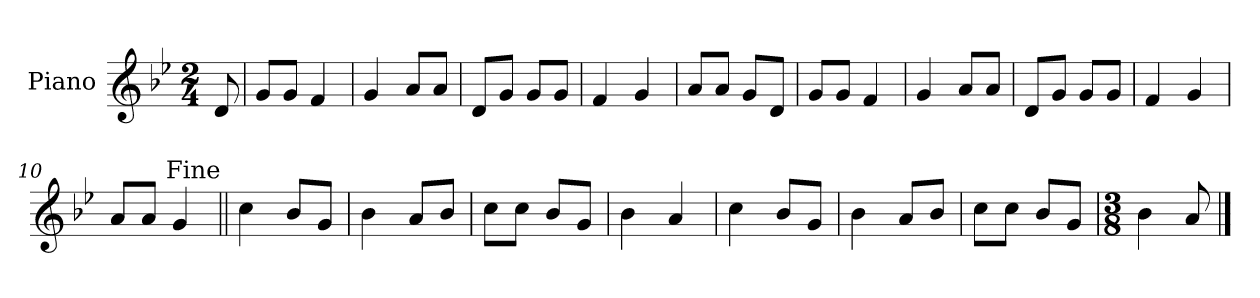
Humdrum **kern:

**kern
*part1
*staff1
*I"Piano
*I'Pno.
*clefG2
*k[b-e-]
*M2/4
=
8d/
=1
8g/L
8g/J
4f/
=2
4g/
8a/L
8a/J
=3
8d/L
8g/J
8g/L
8g/J
=4
4f/
4g/
=5
8a/L
8a/J
8g/L
8d/J
=6
8g/L
8g/J
4f/
=7
4g/
8a/L
8a/J
=8
8d/L
8g/J
8g/L
8g/J
=9
4f/
4g/
!!LO:LB:g=z
=10
8a/L
8a/J
4g/
!LO:TX:a:rj:t=Fine
=11||
4cc\
8b-/L
8g/J
=12
4b-\
8a/L
8b-/J
=13
8cc\L
8cc\J
8b-/L
8g/J
=14
4b-\
4a/
=15
4cc\
8b-/L
8g/J
=16
4b-\
8a/L
8b-/J
=17
8cc\L
8cc\J
8b-/L
8g/J
=18
*M3/8
4b-\
8a/
==
*-
